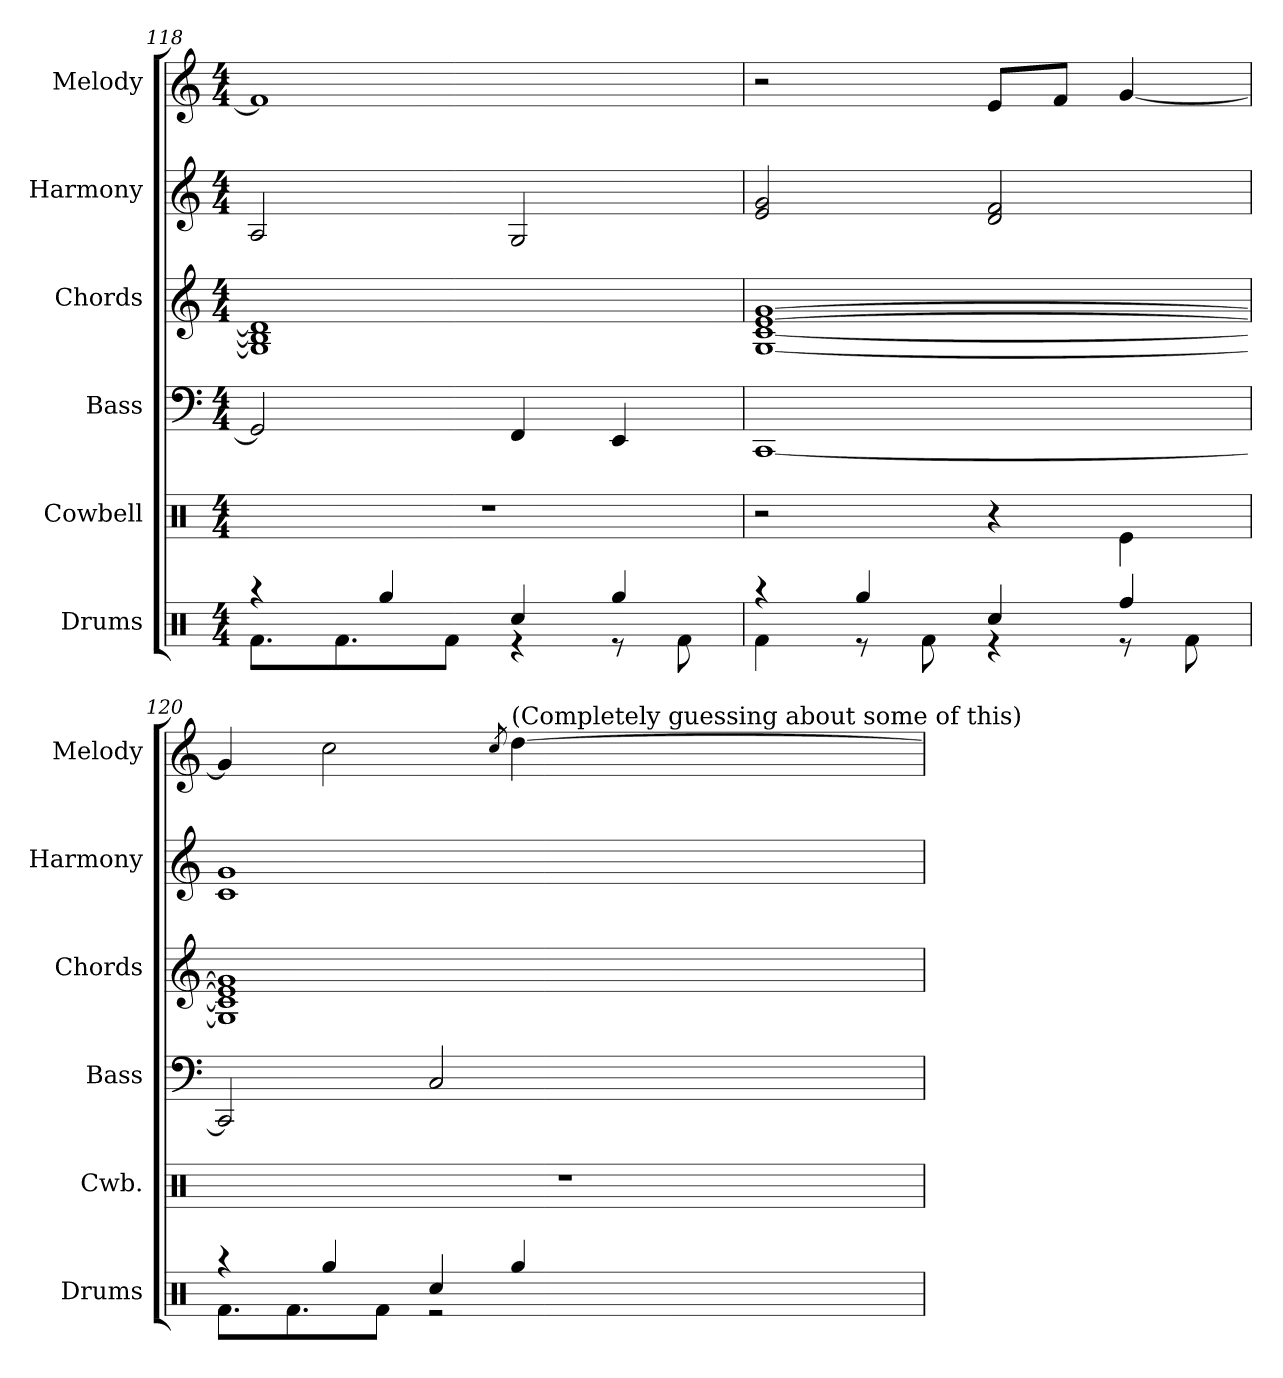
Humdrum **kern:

**kern	**kern	**kern	**kern	**kern	**kern
*part6	*part5	*part4	*part3	*part2	*part1
*staff6	*staff5	*staff4	*staff3	*staff2	*staff1
*I"Drums	*I"Cowbell	*I"Bass	*I"Chords	*I"Harmony	*I"Melody
*I'Drums	*I'Cwb.	*I'Bass	*I'Chords	*I'Harmony	*I'Melody
*clefX	*clefX	*clefF4	*clefG2	*clefG2	*clefG2
*k[]	*k[]	*k[]	*k[]	*k[]	*k[]
*M4/4	*M4/4	*M4/4	*M4/4	*M4/4	*M4/4
=118	=118	=118	=118	=118	=118
*^	*	*	*	*	*
4r	8.Rf\L	1r	2GG/]	1G] 1B-] 1d]	2A/	1f]
.	8.Rf\	.	.	.	.	.
4Rgg/	.	.	.	.	.	.
.	8Rf\J	.	.	.	.	.
4Rcc/	4r	.	4FF/	.	2G/	.
4Rgg/	8r	.	4EE/	.	.	.
.	8Rf\	.	.	.	.	.
!!LO:LB:g=z
=119	=119	=119	=119	=119	=119	=119
4r	4Rf\	2r	[1CC	[1G [1c [1e [1g	2e/ 2g/	2r
4Rgg/	8r	.	.	.	.	.
.	8Rf\	.	.	.	.	.
4Rcc/	4r	4r	.	.	2d/ 2f/	8e/L
.	.	.	.	.	.	8f/J
4Rff/	8r	4Re\	.	.	.	[4g/
.	8Rf\	.	.	.	.	.
=120	=120	=120	=120	=120	=120	=120
4r	8.Rf\L	1r	2CC/]	1G] 1c] 1e] 1g]	1c 1g	4g/]
.	8.Rf\	.	.	.	.	.
4Rgg/	.	.	.	.	.	2cc\
.	8Rf\J	.	.	.	.	.
4Rcc/	2r	.	2C/	.	.	.
.	.	.	.	.	.	8qcc/
!	!	!	!	!	!	!LO:TX:a:t=(Completely guessing about some of this)
4Rgg/	.	.	.	.	.	[4dd\
*v	*v	*	*	*	*	*
=	=	=	=	=	=
*-	*-	*-	*-	*-	*-
